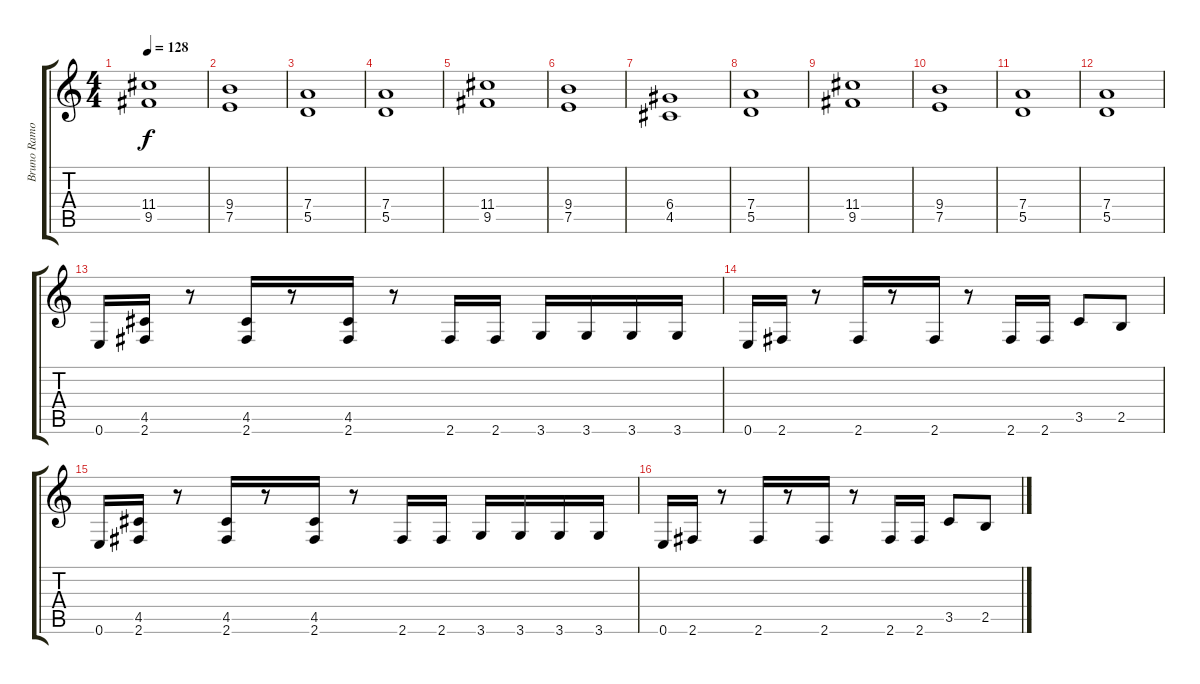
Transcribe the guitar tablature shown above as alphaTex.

\track ("Bruno Ramos" "Bruno Ramo") {instrument distortionguitar}
\staff {score tabs}
\tuning (E4 B3 G3 D3 A2 E2) {hide}
\ts (4 4)
\tempo 128
\clef g2
\ks c
(11.4 9.5).1{dy f} |
(9.4 7.5).1 |
(7.4 5.5).1 |
(7.4 5.5).1 |
(11.4 9.5).1 |
(9.4 7.5).1 |
(6.4 4.5).1 |
(7.4 5.5).1 |
(11.4 9.5).1 |
(9.4 7.5).1 |
(7.4 5.5).1 |
(7.4 5.5).1 |
0.6.16 (4.5 2.6).16 r.8 (4.5 2.6).16 r.8 (4.5 2.6).16 r.8 2.6.16 2.6.16 3.6.16 3.6.16 3.6.16 3.6.16 |
0.6.16 2.6.16 r.8 2.6.16 r.8 2.6.16 r.8 2.6.16 2.6.16 3.5.8 2.5.8 |
0.6.16 (4.5 2.6).16 r.8 (4.5 2.6).16 r.8 (4.5 2.6).16 r.8 2.6.16 2.6.16 3.6.16 3.6.16 3.6.16 3.6.16 |
0.6.16 2.6.16 r.8 2.6.16 r.8 2.6.16 r.8 2.6.16 2.6.16 3.5.8 2.5.8
